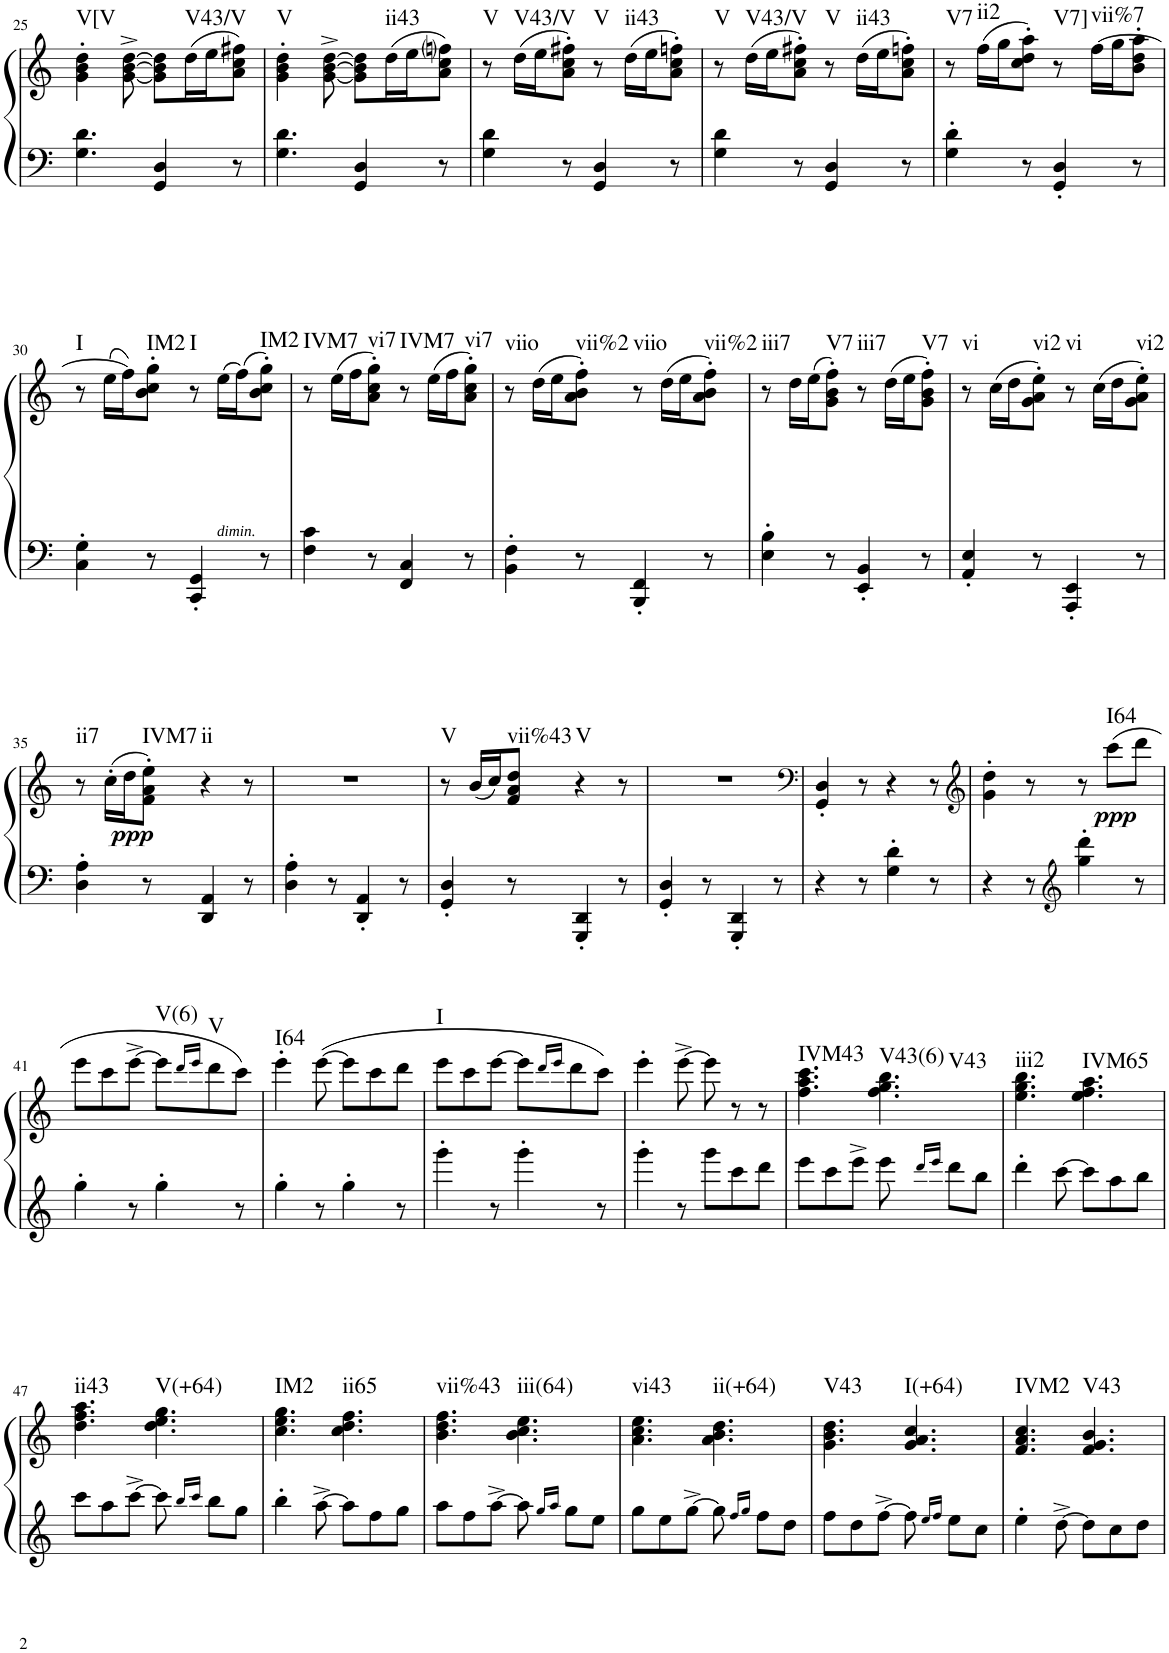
**kern	**kern	**dynam	**harte
*part1	*part1	*part1	*part1
*staff2	*staff1	*staff1/2	*
*I"Midi_1	*	*	*
!!LO:PB:g=z
*clefF4	*clefG2	*	*
*k[]	*k[]	*	*
*M6/8	*M6/8	*	*
=25	=25	=25	=25
*^	*^	*	*
!	!	!	!	!	!LO:H:kt=V[V
4.G\ 4.d\	2ryy	4g\' 4b\' 4dd\'	2ryy	.	N
.	.	[8g\^ [8b\^ [8dd\^	.	.	.
4GG/ 4D/	.	8g\] 8b\] 8dd\]L	.	.	.
!	!	!	!	!	!LO:H:kt=V43/V
.	4ryy	(16dd\L	4ryy	.	N
.	.	16ee\J	.	.	.
8r	.	8a\ 8cc\ 8ff#X\J)	.	.	.
*v	*v	*	*	*	*
*	*v	*v	*	*
=26	=26	=26	=26
!	!	!	!LO:H:kt=V
4.G\ 4.d\	4g\' 4b\' 4dd\'	.	N
.	[8g\^ [8b\^ [8dd\^	.	.
4GG/ 4D/	8g\] 8b\] 8dd\]L	.	.
!	!	!	!LO:H:kt=ii43
.	(16dd\L	.	N
.	16ee\J	.	.
8r	8a\ 8cc\ 8ffni\J)	.	.
=27	=27	=27	=27
!	!	!	!LO:H:kt=V
4G\ 4d\	8r	.	N
!	!	!	!LO:H:kt=V43/V
.	(16dd\LL	.	N
.	16ee\J	.	.
8r	8a\' 8cc\' 8ff#X\'J)	.	.
!	!	!	!LO:H:kt=V
4GG/ 4D/	8r	.	N
!	!	!	!LO:H:kt=ii43
.	(16dd\LL	.	N
.	16ee\J	.	.
8r	8a\' 8cc\' 8ffn\'J)	.	.
=28	=28	=28	=28
!	!	!	!LO:H:kt=V
4G\ 4d\	8r	.	N
!	!	!	!LO:H:kt=V43/V
.	(16dd\LL	.	N
.	16ee\J	.	.
8r	8a\' 8cc\' 8ff#X\'J)	.	.
!	!	!	!LO:H:kt=V
4GG/ 4D/	8r	.	N
!	!	!	!LO:H:kt=ii43
.	(16dd\LL	.	N
.	16ee\J	.	.
8r	8a\' 8cc\' 8ffn\'J)	.	.
=29	=29	=29	=29
!	!	!	!LO:H:kt=V7
4G\' 4d\'	8r	.	N
!	!	!	!LO:H:kt=ii2
.	(16ff\LL	.	N
.	16gg\J	.	.
8r	8cc\' 8dd\' 8aa\'J)	.	.
!	!	!	!LO:H:kt=V7]
4GG/' 4D/'	8r	.	N
!	!	!	!LO:H:kt=vii%7
.	[16ff\LL	.	N
.	16gg\J	.	.
8r	8b\' 8dd\' 8aa\'J	.	.
!!LO:LB:g=z
=30	=30	=30	=30
!	!	!	!LO:H:kt=I
4C\' 4G\'	8r	.	N
.	(16ee\LL	.	.
.	16ff\J])	.	.
!	!	!	!LO:H:kt=IM2
8r	8b\' 8cc\' 8gg\'J	.	N
!	!	!	!LO:H:kt=I
4CC/' 4GG/'	8r	.	N
!	!LO:TX:b:i:t=dimin.	!	!
.	(16ee\LL	.	.
.	(16ff\J)	.	.
!	!	!	!LO:H:kt=IM2
8r	8b\' 8cc\' 8gg\'J)	.	N
=31	=31	=31	=31
!	!	!	!LO:H:kt=IVM7
4F\ 4c\	8r	.	N
.	(16ee\LL	.	.
.	16ff\J	.	.
!	!	!	!LO:H:kt=vi7
8r	8a\' 8cc\' 8gg\'J)	.	N
!	!	!	!LO:H:kt=IVM7
4FF/ 4C/	8r	.	N
.	(16ee\LL	.	.
.	16ff\J	.	.
!	!	!	!LO:H:kt=vi7
8r	8a\' 8cc\' 8gg\'J)	.	N
=32	=32	=32	=32
!	!	!	!LO:H:kt=viio
4BB\' 4F\'	8r	.	N
.	(16dd\LL	.	.
.	16ee\J	.	.
!	!	!	!LO:H:kt=vii%2
8r	8a\' 8b\' 8ff\'J)	.	N
!	!	!	!LO:H:kt=viio
4BBB/' 4FF/'	8r	.	N
.	(16dd\LL	.	.
.	16ee\J	.	.
!	!	!	!LO:H:kt=vii%2
8r	8a\' 8b\' 8ff\'J)	.	N
=33	=33	=33	=33
!	!	!	!LO:H:kt=iii7
4E\' 4B\'	8r	.	N
.	16dd\LL	.	.
.	(16ee\J	.	.
!	!	!	!LO:H:kt=V7
8r	8g\' 8b\' 8ff\'J)	.	N
!	!	!	!LO:H:kt=iii7
4EE/' 4BB/'	8r	.	N
.	(16dd\LL	.	.
.	16ee\J	.	.
!	!	!	!LO:H:kt=V7
8r	8g\' 8b\' 8ff\'J)	.	N
=34	=34	=34	=34
!	!	!	!LO:H:kt=vi
4AA/' 4E/'	8r	.	N
.	(16cc\LL	.	.
.	16dd\J	.	.
!	!	!	!LO:H:kt=vi2
8r	8g\' 8a\' 8ee\'J)	.	N
!	!	!	!LO:H:kt=vi
4AAA/' 4EE/'	8r	.	N
.	(16cc\LL	.	.
.	16dd\J	.	.
!	!	!	!LO:H:kt=vi2
8r	8g\' 8a\' 8ee\'J)	.	N
!!LO:LB:g=z
=35	=35	=35	=35
!	!	!	!LO:H:kt=ii7
4D\' 4A\'	8r	.	N
.	(16cc'\LL	.	.
!	!	!LO:DY:b	!
.	16dd\J	ppp	.
!	!	!	!LO:H:kt=IVM7
8r	8f\' 8a\' 8ee\'J)	.	N
!	!	!	!LO:H:kt=ii
4DD/ 4AA/	4r	.	N
8r	8r	.	.
=36	=36	=36	=36
4D\' 4A\'	2.r	.	.
8r	.	.	.
4DD/' 4AA/'	.	.	.
8r	.	.	.
=37	=37	=37	=37
!	!	!	!LO:H:kt=V
4GG/' 4D/'	8r	.	N
.	(16b/LL	.	.
.	16cc/J)	.	.
!	!	!	!LO:H:kt=vii%43
8r	8f/ 8a/ 8dd/J	.	N
!	!	!	!LO:H:kt=V
4GGG/' 4DD/'	4r	.	N
8r	8r	.	.
=38	=38	=38	=38
4GG/' 4D/'	2.r	.	.
8r	.	.	.
4GGG/' 4DD/'	.	.	.
8r	.	.	.
=39	=39	=39	=39
*	*clefF4	*	*
4r	4GG/' 4D/'	.	.
8r	8r	.	.
4G\' 4d\'	4r	.	.
8r	8r	.	.
=40	=40	=40	=40
*	*clefG2	*	*
4r	4g\' 4dd\'	.	.
8r	8r	.	.
*clefG2	*	*	*
4gg\' 4ddd\'	8r	.	.
!	!	!LO:DY:b	!LO:H:kt=I64
.	(8ccc\L	ppp	N
8r	8ddd\J	.	.
!!LO:LB:g=z
=41	=41	=41	=41
4gg'\	8eee\L	.	.
.	8ccc\	.	.
8r	[8eee^\J	.	.
!	!	!	!LO:H:kt=V(6)
4gg'\	8eee\L]	.	N
.	16qddd/LL	.	.
.	16qeee/JJ	.	.
!	!	!	!LO:H:kt=V
.	8ddd\	.	N
8r	8ccc\J)	.	.
=42	=42	=42	=42
!	!	!	!LO:H:kt=I64
4gg'\	4eee'\	.	N
8r	([8eee\	.	.
4gg'\	8eee\L]	.	.
.	8ccc\	.	.
8r	8ddd\J	.	.
=43	=43	=43	=43
!	!	!	!LO:H:kt=I
4ggg'\	8eee\L	.	N
.	8ccc\	.	.
8r	[8eee\J	.	.
4ggg'\	8eee\L]	.	.
.	16qddd/LL	.	.
.	16qeee/JJ	.	.
.	8ddd\	.	.
8r	8ccc\J)	.	.
=44	=44	=44	=44
4ggg'\	4eee'\	.	.
8r	[8eee^\	.	.
8ggg\L	8eee\]	.	.
8ccc\	8r	.	.
8ddd\J	8r	.	.
=45	=45	=45	=45
!	!	!	!LO:H:kt=IVM43
8eee\L	4.ff\ 4.aa\ 4.ccc\	.	N
8ccc\	.	.	.
8eee^\J	.	.	.
!	!	!	!LO:H:n=1:kt=V43(6)
!	!	!	!LO:H:n=2:kt=V43
8eee\	4.ff\ 4.gg\ 4.bb\	.	N N
16qddd/LL	.	.	.
16qeee/JJ	.	.	.
8ddd\L	.	.	.
8bb\J	.	.	.
=46	=46	=46	=46
!	!	!	!LO:H:kt=iii2
4ddd'\	4.ee\ 4.gg\ 4.bb\	.	N
[8ccc\	.	.	.
!	!	!	!LO:H:kt=IVM65
8ccc\L]	4.ee\ 4.ff\ 4.aa\	.	N
8aa\	.	.	.
8bb\J	.	.	.
!!LO:LB:g=z
=47	=47	=47	=47
!	!	!	!LO:H:kt=ii43
8ccc\L	4.dd\ 4.ff\ 4.aa\	.	N
8aa\	.	.	.
[8ccc^\J	.	.	.
!	!	!	!LO:H:kt=V(+64)
8ccc\]	4.dd\ 4.ee\ 4.gg\	.	N
16qbb/LL	.	.	.
16qccc/JJ	.	.	.
8bb\L	.	.	.
8gg\J	.	.	.
=48	=48	=48	=48
!	!	!	!LO:H:kt=IM2
4bb'\	4.cc\ 4.ee\ 4.gg\	.	N
[8aa^\	.	.	.
!	!	!	!LO:H:kt=ii65
8aa\L]	4.cc\ 4.dd\ 4.ff\	.	N
8ff\	.	.	.
8gg\J	.	.	.
=49	=49	=49	=49
!	!	!	!LO:H:kt=vii%43
8aa\L	4.b\ 4.dd\ 4.ff\	.	N
8ff\	.	.	.
[8aa^\J	.	.	.
!	!	!	!LO:H:kt=iii(64)
8aa\]	4.b\ 4.cc\ 4.ee\	.	N
16qgg/LL	.	.	.
16qaa/JJ	.	.	.
8gg\L	.	.	.
8ee\J	.	.	.
=50	=50	=50	=50
!	!	!	!LO:H:kt=vi43
8gg\L	4.a\ 4.cc\ 4.ee\	.	N
8ee\	.	.	.
[8gg^\J	.	.	.
!	!	!	!LO:H:kt=ii(+64)
8gg\]	4.a\ 4.b\ 4.dd\	.	N
16qff/LL	.	.	.
16qgg/JJ	.	.	.
8ff\L	.	.	.
8dd\J	.	.	.
=51	=51	=51	=51
!	!	!	!LO:H:kt=V43
8ff\L	4.g\ 4.b\ 4.dd\	.	N
8dd\	.	.	.
[8ff^\J	.	.	.
!	!	!	!LO:H:kt=I(+64)
8ff\]	4.g/ 4.a/ 4.cc/	.	N
16qee/LL	.	.	.
16qff/JJ	.	.	.
8ee\L	.	.	.
8cc\J	.	.	.
=52	=52	=52	=52
!	!	!	!LO:H:kt=IVM2
4ee'\	4.f/ 4.a/ 4.cc/	.	N
[8dd^\	.	.	.
!	!	!	!LO:H:kt=V43
8dd\L]	4.f/ 4.g/ 4.b/	.	N
8cc\	.	.	.
8dd\J	.	.	.
=	=	=	=
*-	*-	*-	*-
